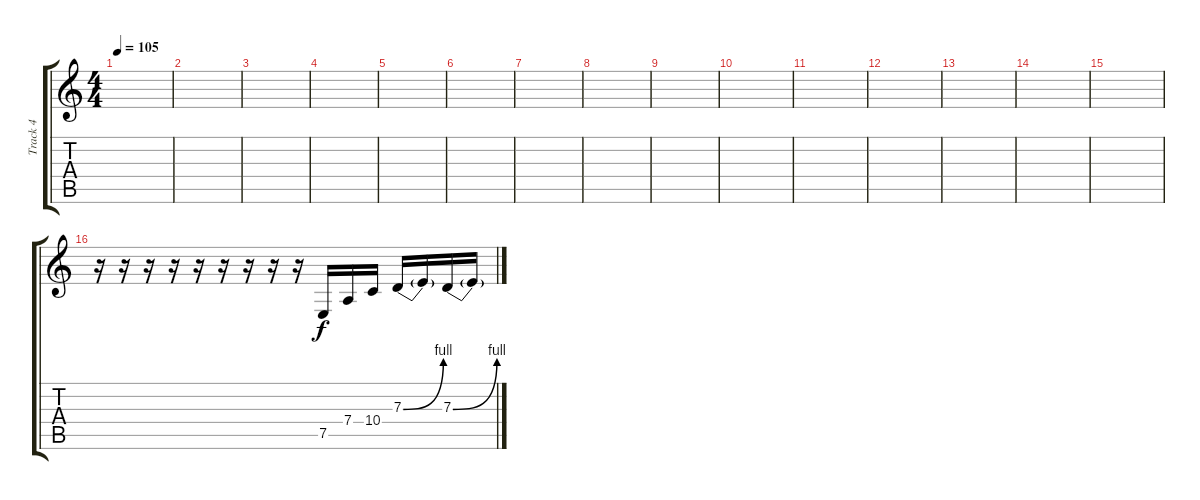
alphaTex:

\track ("Track 4" "Track 4") {instrument trumpet}
\staff {score tabs}
\tuning (E4 B3 G3 D3 A2 E2) {hide}
\ts (4 4)
\tempo 105
\clef g2
\ks c
|
|
|
|
|
|
|
|
|
|
|
|
|
|
|
r.16 r.16 r.16 r.16 r.16 r.16 r.16 r.16 r.16 7.5.16{volume 16} 7.4.16 10.4.16 7.3{be (bend 0 0 60 4)}.16 7.3{t}.16 7.3{be (bend 0 0 60 4)}.16 7.3{t}.16
